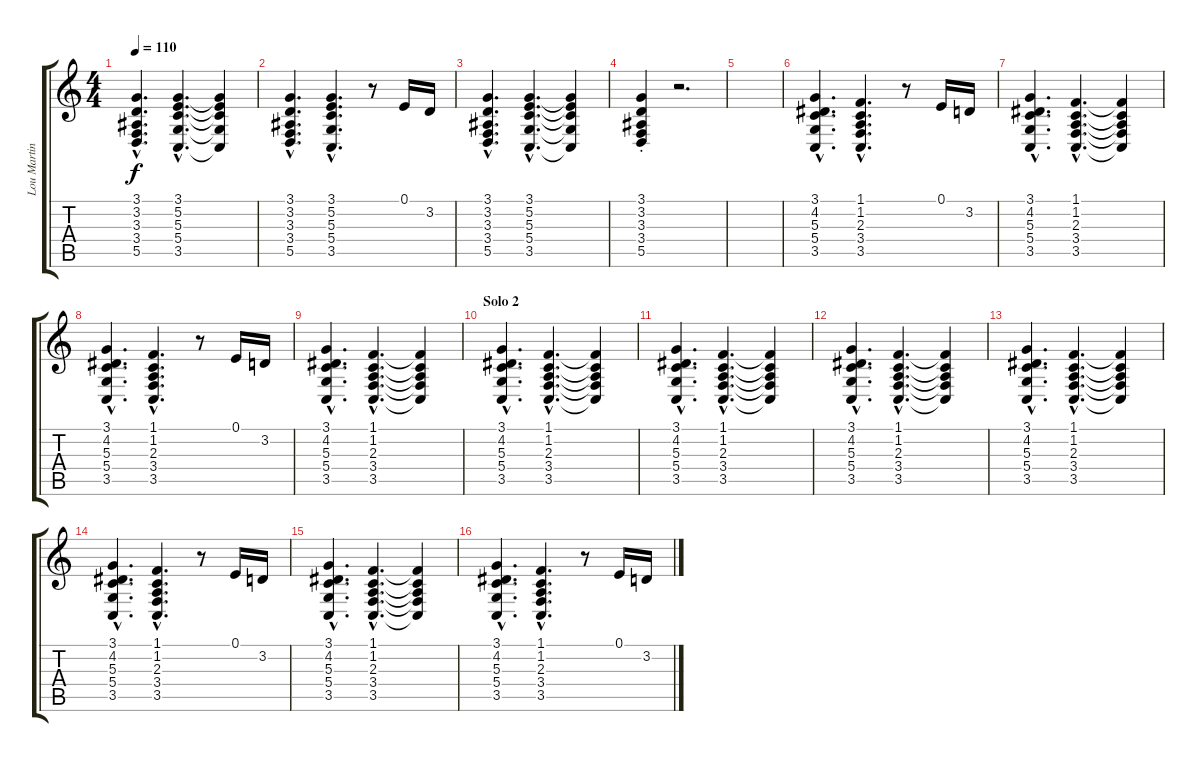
\track ("Lou Martin" "Lou Martin") {instrument acousticgrandpiano}
\staff {score tabs}
\tuning (E4 B3 G3 D3 A2 E2) {hide}
\ts (4 4)
\tempo 110
\clef g2
\ks c
(3.1{hac} 3.2{hac} 3.3{hac} 3.4{hac} 5.5{hac}).4{d dy f} (3.1{hac} 5.2{hac} 5.3{hac} 5.4{hac} 3.5{hac}).4{d} (3.1{t} 5.2{t} 5.3{t} 5.4{t} 3.5{t}).4 |
(3.1{hac} 3.2{hac} 3.3{hac} 3.4{hac} 5.5{hac}).4{d} (3.1{hac} 5.2{hac} 5.3{hac} 5.4{hac} 3.5{hac}).4{d} r.8 0.1.16 3.2.16 |
(3.1{hac} 3.2{hac} 3.3{hac} 3.4{hac} 5.5{hac}).4{d} (3.1{hac} 5.2{hac} 5.3{hac} 5.4{hac} 3.5{hac}).4{d} (3.1{t} 5.2{t} 5.3{t} 5.4{t} 3.5{t}).4 |
(3.1{st} 3.2{st} 3.3{st} 3.4{st} 5.5{st}).4 r.2{d} |
|
(3.1{hac} 4.2{hac} 5.3{hac} 5.4{hac} 3.5{hac}).4{d} (1.1{hac} 1.2{hac} 2.3{hac} 3.4{hac} 3.5{hac}).4{d} r.8 0.1.16 3.2.16 |
(3.1{hac} 4.2{hac} 5.3{hac} 5.4{hac} 3.5{hac}).4{d} (1.1{hac} 1.2{hac} 2.3{hac} 3.4{hac} 3.5{hac}).4{d} (1.1{t} 1.2{t} 2.3{t} 3.4{t} 3.5{t}).4 |
(3.1{hac} 4.2{hac} 5.3{hac} 5.4{hac} 3.5{hac}).4{d} (1.1{hac} 1.2{hac} 2.3{hac} 3.4{hac} 3.5{hac}).4{d} r.8 0.1.16 3.2.16 |
(3.1{hac} 4.2{hac} 5.3{hac} 5.4{hac} 3.5{hac}).4{d} (1.1{hac} 1.2{hac} 2.3{hac} 3.4{hac} 3.5{hac}).4{d} (1.1{t} 1.2{t} 2.3{t} 3.4{t} 3.5{t}).4 |
\section ("" "Solo 2")
(3.1{hac} 4.2{hac} 5.3{hac} 5.4{hac} 3.5{hac}).4{d} (1.1{hac} 1.2{hac} 2.3{hac} 3.4{hac} 3.5{hac}).4{d} (1.1{t} 1.2{t} 2.3{t} 3.4{t} 3.5{t}).4 |
(3.1{hac} 4.2{hac} 5.3{hac} 5.4{hac} 3.5{hac}).4{d} (1.1{hac} 1.2{hac} 2.3{hac} 3.4{hac} 3.5{hac}).4{d} (1.1{t} 1.2{t} 2.3{t} 3.4{t} 3.5{t}).4 |
(3.1{hac} 4.2{hac} 5.3{hac} 5.4{hac} 3.5{hac}).4{d} (1.1{hac} 1.2{hac} 2.3{hac} 3.4{hac} 3.5{hac}).4{d} (1.1{t} 1.2{t} 2.3{t} 3.4{t} 3.5{t}).4 |
(3.1{hac} 4.2{hac} 5.3{hac} 5.4{hac} 3.5{hac}).4{d} (1.1{hac} 1.2{hac} 2.3{hac} 3.4{hac} 3.5{hac}).4{d} (1.1{t} 1.2{t} 2.3{t} 3.4{t} 3.5{t}).4 |
(3.1{hac} 4.2{hac} 5.3{hac} 5.4{hac} 3.5{hac}).4{d} (1.1{hac} 1.2{hac} 2.3{hac} 3.4{hac} 3.5{hac}).4{d} r.8 0.1.16 3.2.16 |
(3.1{hac} 4.2{hac} 5.3{hac} 5.4{hac} 3.5{hac}).4{d} (1.1{hac} 1.2{hac} 2.3{hac} 3.4{hac} 3.5{hac}).4{d} (1.1{t} 1.2{t} 2.3{t} 3.4{t} 3.5{t}).4 |
(3.1{hac} 4.2{hac} 5.3{hac} 5.4{hac} 3.5{hac}).4{d} (1.1{hac} 1.2{hac} 2.3{hac} 3.4{hac} 3.5{hac}).4{d} r.8 0.1.16 3.2.16
